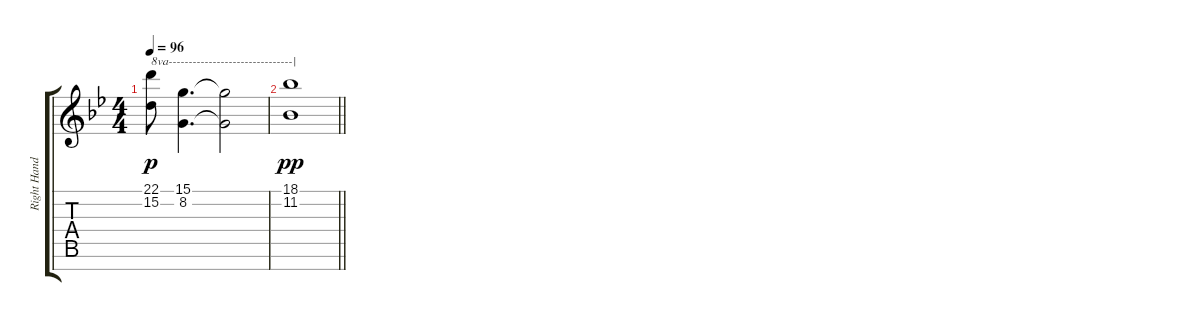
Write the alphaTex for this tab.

\track ("Right Hand" "Right Hand") {instrument acousticgrandpiano}
\staff {score tabs}
\tuning (E4 B3 G3 D3 A2 E2 B1) {hide}
\ts (4 4)
\tempo 96
\clef g2
\ks bb
(22.1 15.2).8{txt "8va-------------------------------|" dy p} (15.1 8.2).4{d} (15.1{t} 8.2{t}).2 |
\barLineRight lightlight
(18.1 11.2).1{dy pp}
